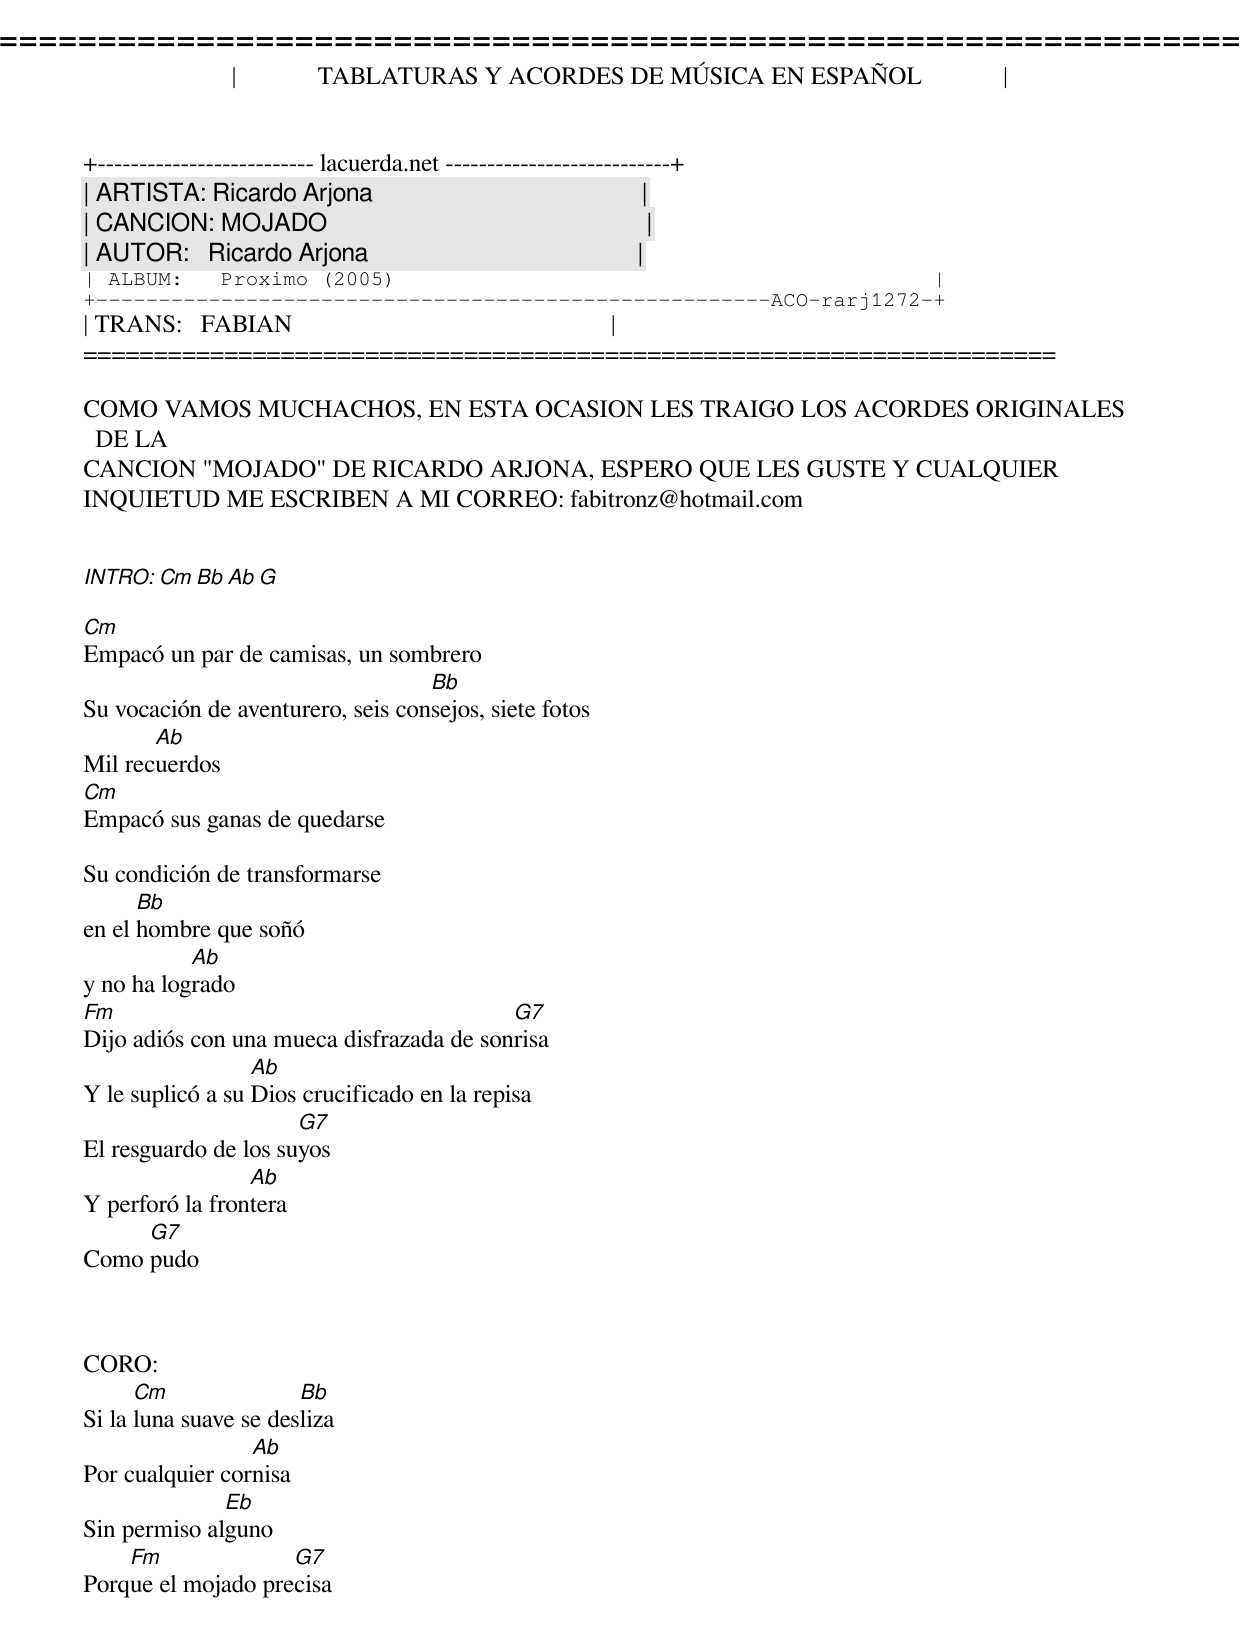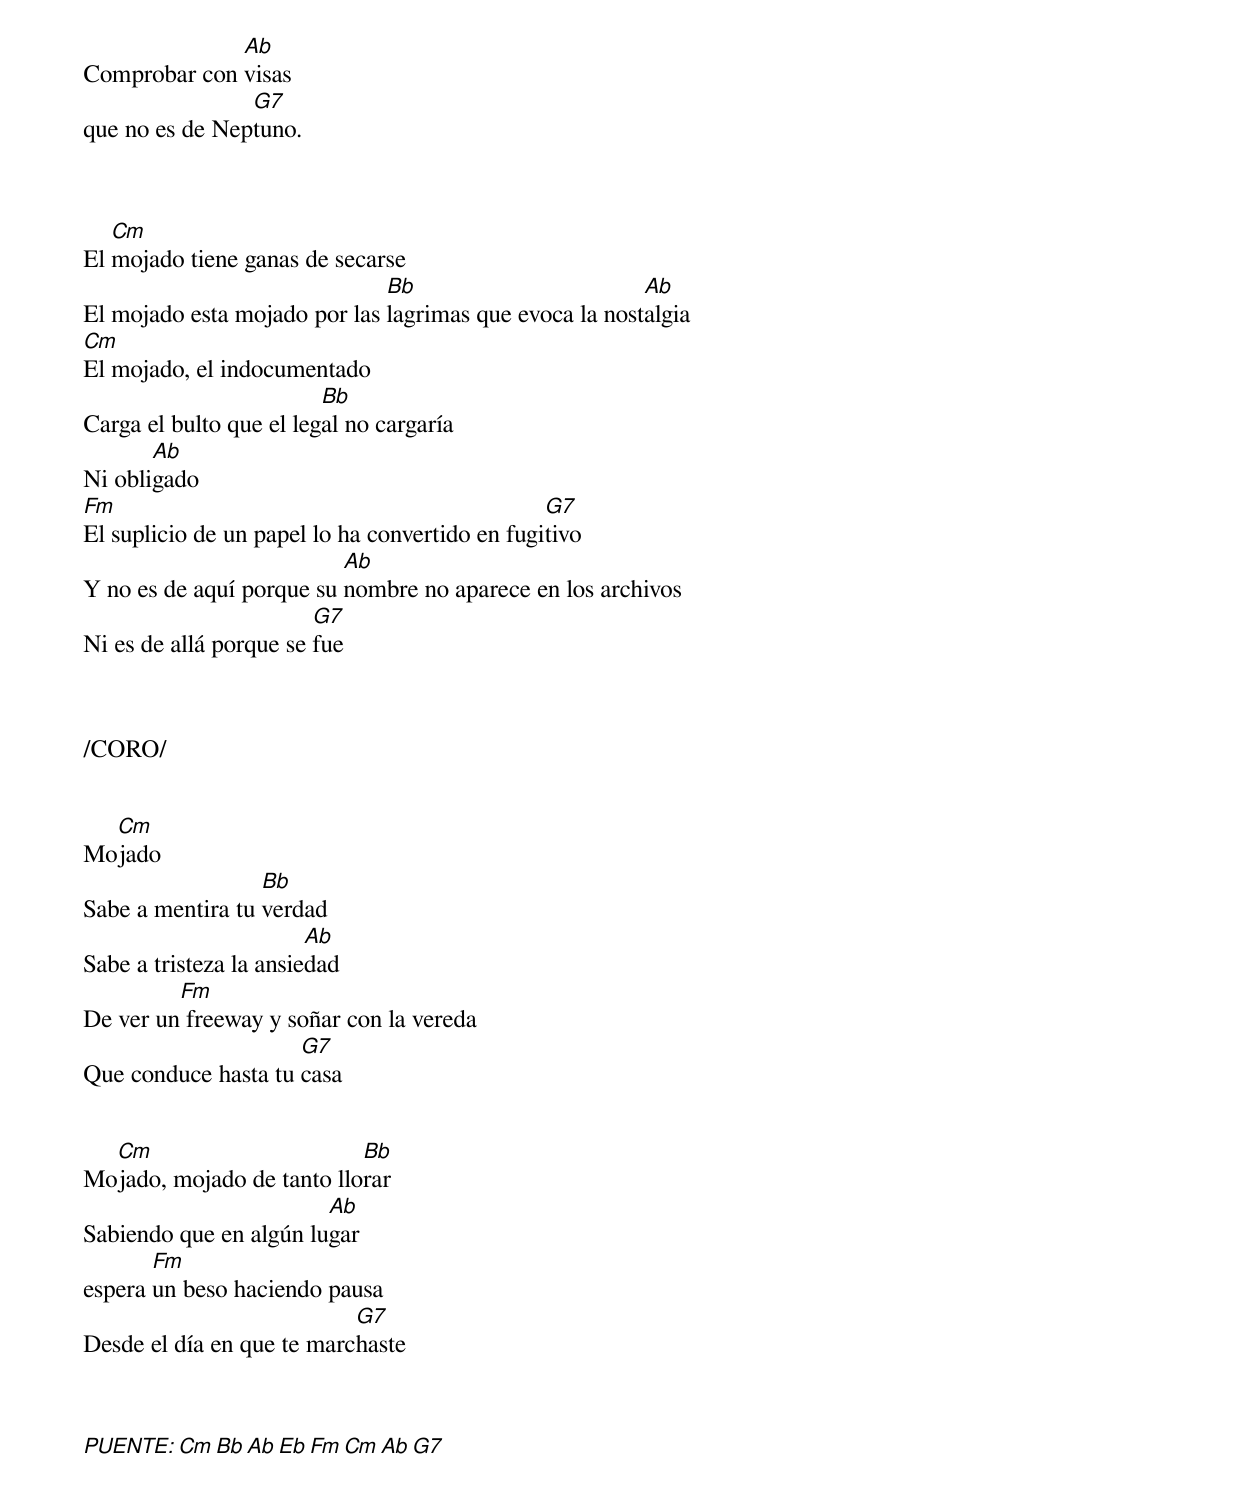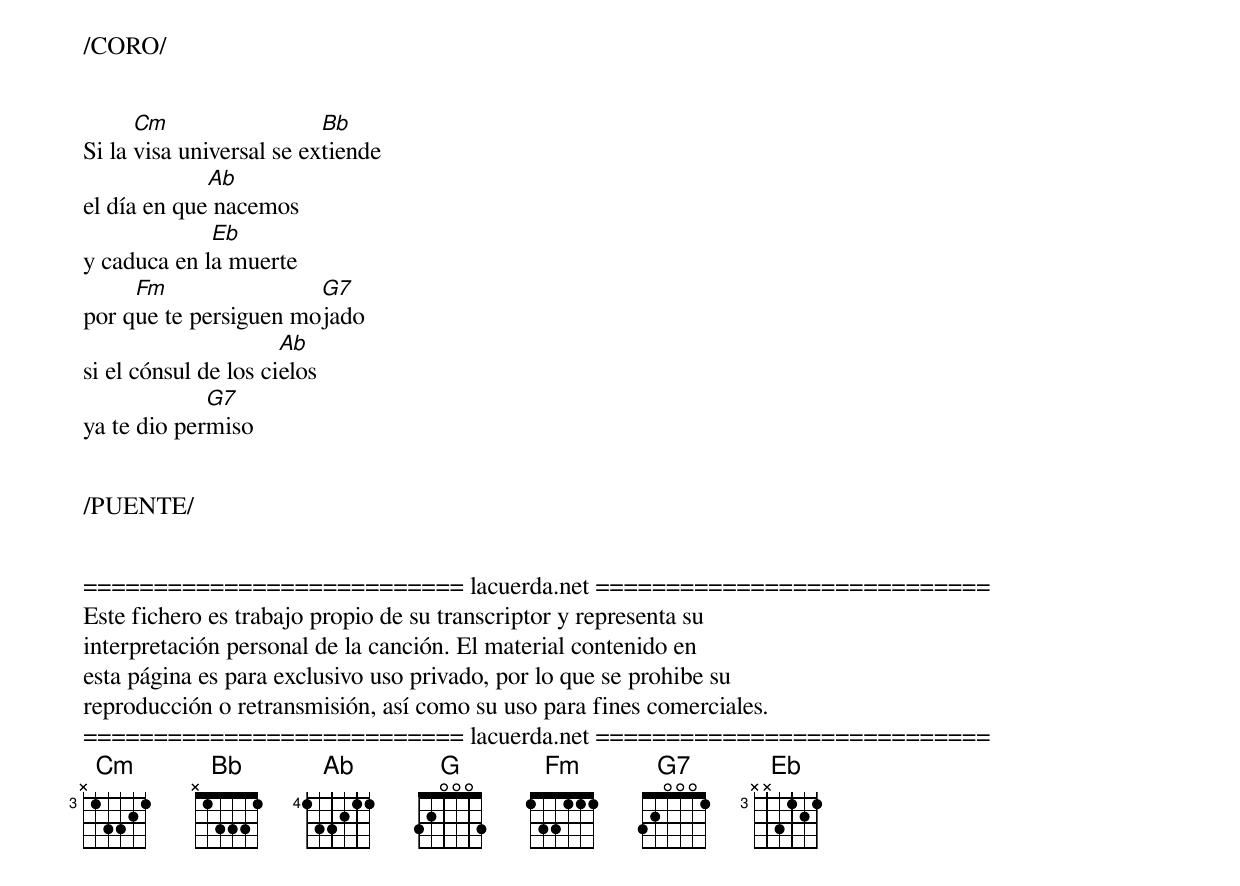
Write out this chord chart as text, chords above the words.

=====================================================================
|             TABLATURAS Y ACORDES DE MÚSICA EN ESPAÑOL             |
+-------------------------- lacuerda.net ---------------------------+
| ARTISTA: Ricardo Arjona                                           |
| CANCION: MOJADO                                                   |
| AUTOR:   Ricardo Arjona                                           |
| ALBUM:   Proximo (2005)                                           |
+------------------------------------------------------ACO-rarj1272-+
| TRANS:   FABIAN                                                   |
=====================================================================

COMO VAMOS MUCHACHOS, EN ESTA OCASION LES TRAIGO LOS ACORDES ORIGINALES DE LA
CANCION "MOJADO" DE RICARDO ARJONA, ESPERO QUE LES GUSTE Y CUALQUIER
INQUIETUD ME ESCRIBEN A MI CORREO: fabitronz@hotmail.com


INTRO: Cm Bb Ab G

Cm
Empacó un par de camisas, un sombrero
                                   Bb
Su vocación de aventurero, seis consejos, siete fotos
       Ab
Mil recuerdos
Cm
Empacó sus ganas de quedarse

Su condición de transformarse
      Bb
en el hombre que soñó
           Ab
y no ha logrado
Fm                                        G7
Dijo adiós con una mueca disfrazada de sonrisa
                  Ab
Y le suplicó a su Dios crucificado en la repisa
                      G7
El resguardo de los suyos
                 Ab
Y perforó la frontera
     G7
Como pudo



CORO:
      Cm               Bb
Si la luna suave se desliza
                 Ab
Por cualquier cornisa
              Eb
Sin permiso alguno
    Fm              G7
Porque el mojado precisa
              Ab
Comprobar con visas
                G7
que no es de Neptuno.



   Cm
El mojado tiene ganas de secarse
                              Bb                        Ab
El mojado esta mojado por las lagrimas que evoca la nostalgia
Cm
El mojado, el indocumentado
                         Bb
Carga el bulto que el legal no cargaría
       Ab
Ni obligado
Fm                                              G7
El suplicio de un papel lo ha convertido en fugitivo
                          Ab
Y no es de aquí porque su nombre no aparece en los archivos
                        G7
Ni es de allá porque se fue



/CORO/


  Cm
Mojado
                  Bb
Sabe a mentira tu verdad
                        Ab
Sabe a tristeza la ansiedad
         Fm
De ver un freeway y soñar con la vereda
                     G7
Que conduce hasta tu casa


  Cm                       Bb
Mojado, mojado de tanto llorar
                        Ab
Sabiendo que en algún lugar
       Fm
espera un beso haciendo pausa
                           G7
Desde el día en que te marchaste



PUENTE: Cm Bb Ab Eb Fm Cm Ab G7



/CORO/


      Cm                  Bb
Si la visa universal se extiende
             Ab
el día en que nacemos
             Eb
y caduca en la muerte
     Fm                G7
por que te persiguen mojado
                      Ab
si el cónsul de los cielos
             G7
ya te dio permiso


/PUENTE/


=========================== lacuerda.net ============================
Este fichero es trabajo propio de su transcriptor y representa su
interpretación personal de la canción. El material contenido en
esta página es para exclusivo uso privado, por lo que se prohibe su
reproducción o retransmisión, así como su uso para fines comerciales.
=========================== lacuerda.net ============================
